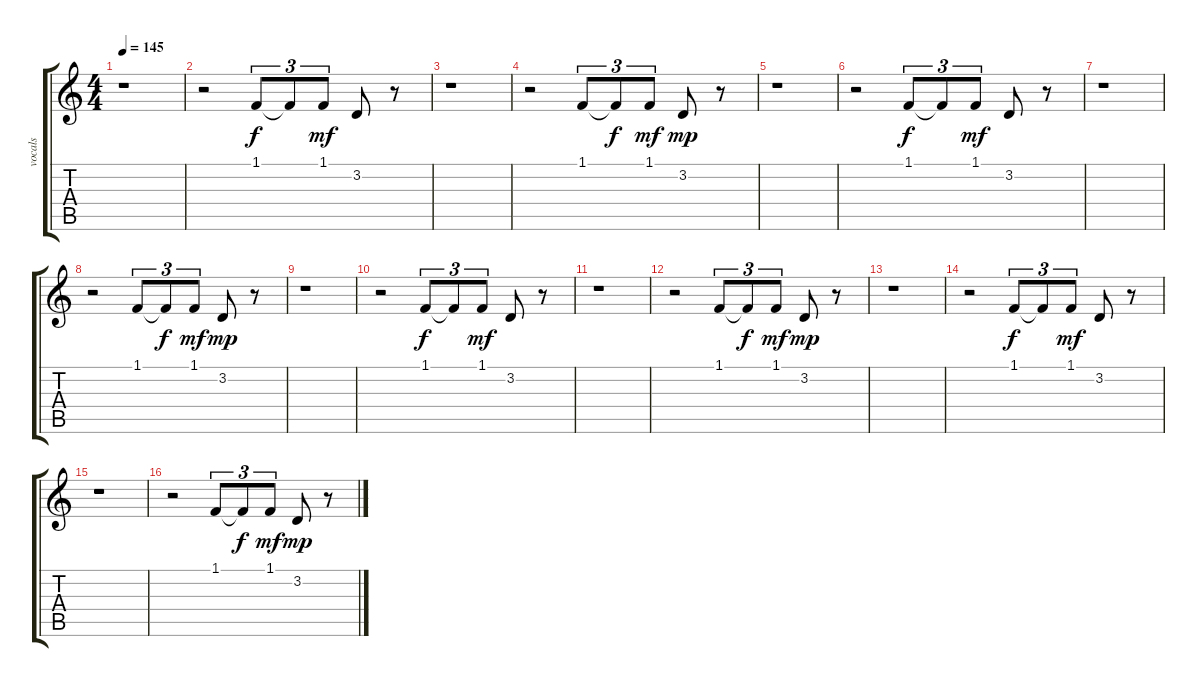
\track ("vocals" "vocals") {instrument sopranosax}
\staff {score tabs}
\tuning (E4 B3 G3 D3 A2 E2) {hide}
\ts (4 4)
\tempo 145
\clef g2
\ks c
r.1{dy mp} |
r.2 1.1.8{tu (3 2) dy f} 1.1{t}.8{tu (3 2)} 1.1.8{tu (3 2) dy mf} 3.2.8 r.8 |
r.1 |
r.2 1.1.8{tu (3 2)} 1.1{t}.8{tu (3 2) dy f} 1.1.8{tu (3 2) dy mf} 3.2.8{dy mp} r.8 |
r.1 |
r.2 1.1.8{tu (3 2) dy f} 1.1{t}.8{tu (3 2)} 1.1.8{tu (3 2) dy mf} 3.2.8 r.8 |
r.1 |
r.2 1.1.8{tu (3 2) balance 4} 1.1{t}.8{tu (3 2) dy f} 1.1.8{tu (3 2) dy mf} 3.2.8{dy mp} r.8 |
r.1 |
r.2 1.1.8{tu (3 2) dy f} 1.1{t}.8{tu (3 2)} 1.1.8{tu (3 2) dy mf} 3.2.8 r.8 |
r.1 |
r.2 1.1.8{tu (3 2)} 1.1{t}.8{tu (3 2) dy f} 1.1.8{tu (3 2) dy mf} 3.2.8{dy mp} r.8 |
r.1 |
r.2 1.1.8{tu (3 2) dy f} 1.1{t}.8{tu (3 2)} 1.1.8{tu (3 2) dy mf} 3.2.8 r.8 |
r.1 |
r.2 1.1.8{tu (3 2)} 1.1{t}.8{tu (3 2) dy f} 1.1.8{tu (3 2) dy mf} 3.2.8{dy mp} r.8
